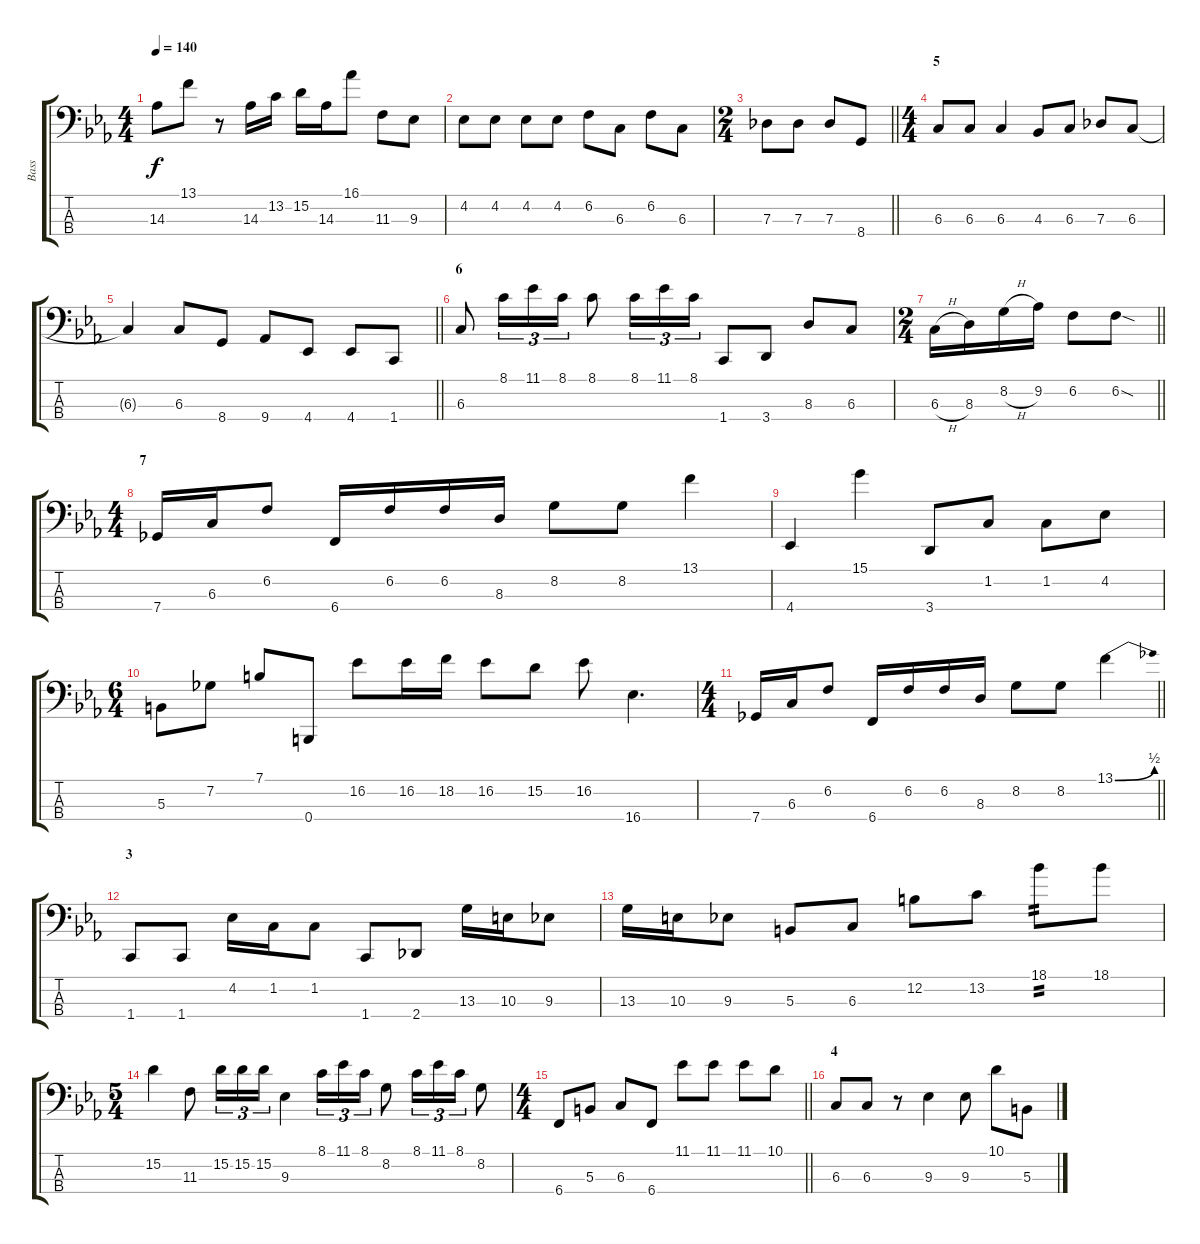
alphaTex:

\track ("Bass" "Bass") {instrument electricbassfinger}
\staff {score tabs}
\tuning (E2 B1 Gb1 B0) {hide}
\ts (4 4)
\tempo 140
\clef f4
\ks cminor
14.3.8{dy f} 13.1.8 r.8 14.3.16 13.2.16 15.2.16 14.3.16 16.1.8 11.3.8 9.3.8 |
4.2.8 4.2.8 4.2.8 4.2.8 6.2.8 6.3.8 6.2.8 6.3.8 |
\ts (2 4)
\barLineRight lightlight
7.3.8 7.3.8 7.3.8 8.4.8 |
\ts (4 4)
\section ("" "5")
6.3.8 6.3.8 6.3.4 4.3.8 6.3.8 7.3.8 6.3.8 |
\barLineRight lightlight
6.3{t}.4 6.3.8 8.4.8 9.4.8 4.4.8 4.4.8 1.4.8 |
\section ("" "6")
6.3.8 8.1.16{tu (3 2)} 11.1.16{tu (3 2)} 8.1.16{tu (3 2)} 8.1.8 8.1.16{tu (3 2)} 11.1.16{tu (3 2)} 8.1.16{tu (3 2)} 1.4.8 3.4.8 8.3.8 6.3.8 |
\ts (2 4)
\barLineRight lightlight
6.3{h}.16 8.3.16 8.2{h}.16 9.2.16 6.2.8 6.2{sod}.8 |
\ts (4 4)
\section ("" "7")
7.4.16 6.3.16 6.2.8 6.4.16 6.2.16 6.2.16 8.3.16 8.2.8 8.2.8 13.1.4 |
4.4.4 15.1.4 3.4.8 1.2.8 1.2.8 4.2.8 |
\ts (6 4)
5.3.8 7.2.8 7.1.8 0.4.8 16.2.8 16.2.16 18.2.16 16.2.8 15.2.8 16.2.8 16.4.4{d} |
\ts (4 4)
\barLineRight lightlight
7.4.16 6.3.16 6.2.8 6.4.16 6.2.16 6.2.16 8.3.16 8.2.8 8.2.8 13.1{be (bend 0 0 60 2)}.4 |
\section ("" "3")
1.4.8 1.4.8 4.2.16 1.2.16 1.2.8 1.4.8 2.4.8 13.3.16 10.3.16 9.3.8 |
13.3.16 10.3.16 9.3.8 5.3.8 6.3.8 12.2.8 13.2.8 18.1.8{tp 2} 18.1.8 |
\ts (5 4)
15.2.4 11.3.8 15.2.16{tu (3 2)} 15.2.16{tu (3 2)} 15.2.16{tu (3 2)} 9.3.4 8.1.16{tu (3 2)} 11.1.16{tu (3 2)} 8.1.16{tu (3 2)} 8.2.8 8.1.16{tu (3 2)} 11.1.16{tu (3 2)} 8.1.16{tu (3 2)} 8.2.8 |
\ts (4 4)
\barLineRight lightlight
6.4.8 5.3.8 6.3.8 6.4.8 11.1.8 11.1.8 11.1.8 10.1.8 |
\section ("" "4")
6.3.8 6.3.8 r.8 9.3.4 9.3.8 10.1.8 5.3.8
